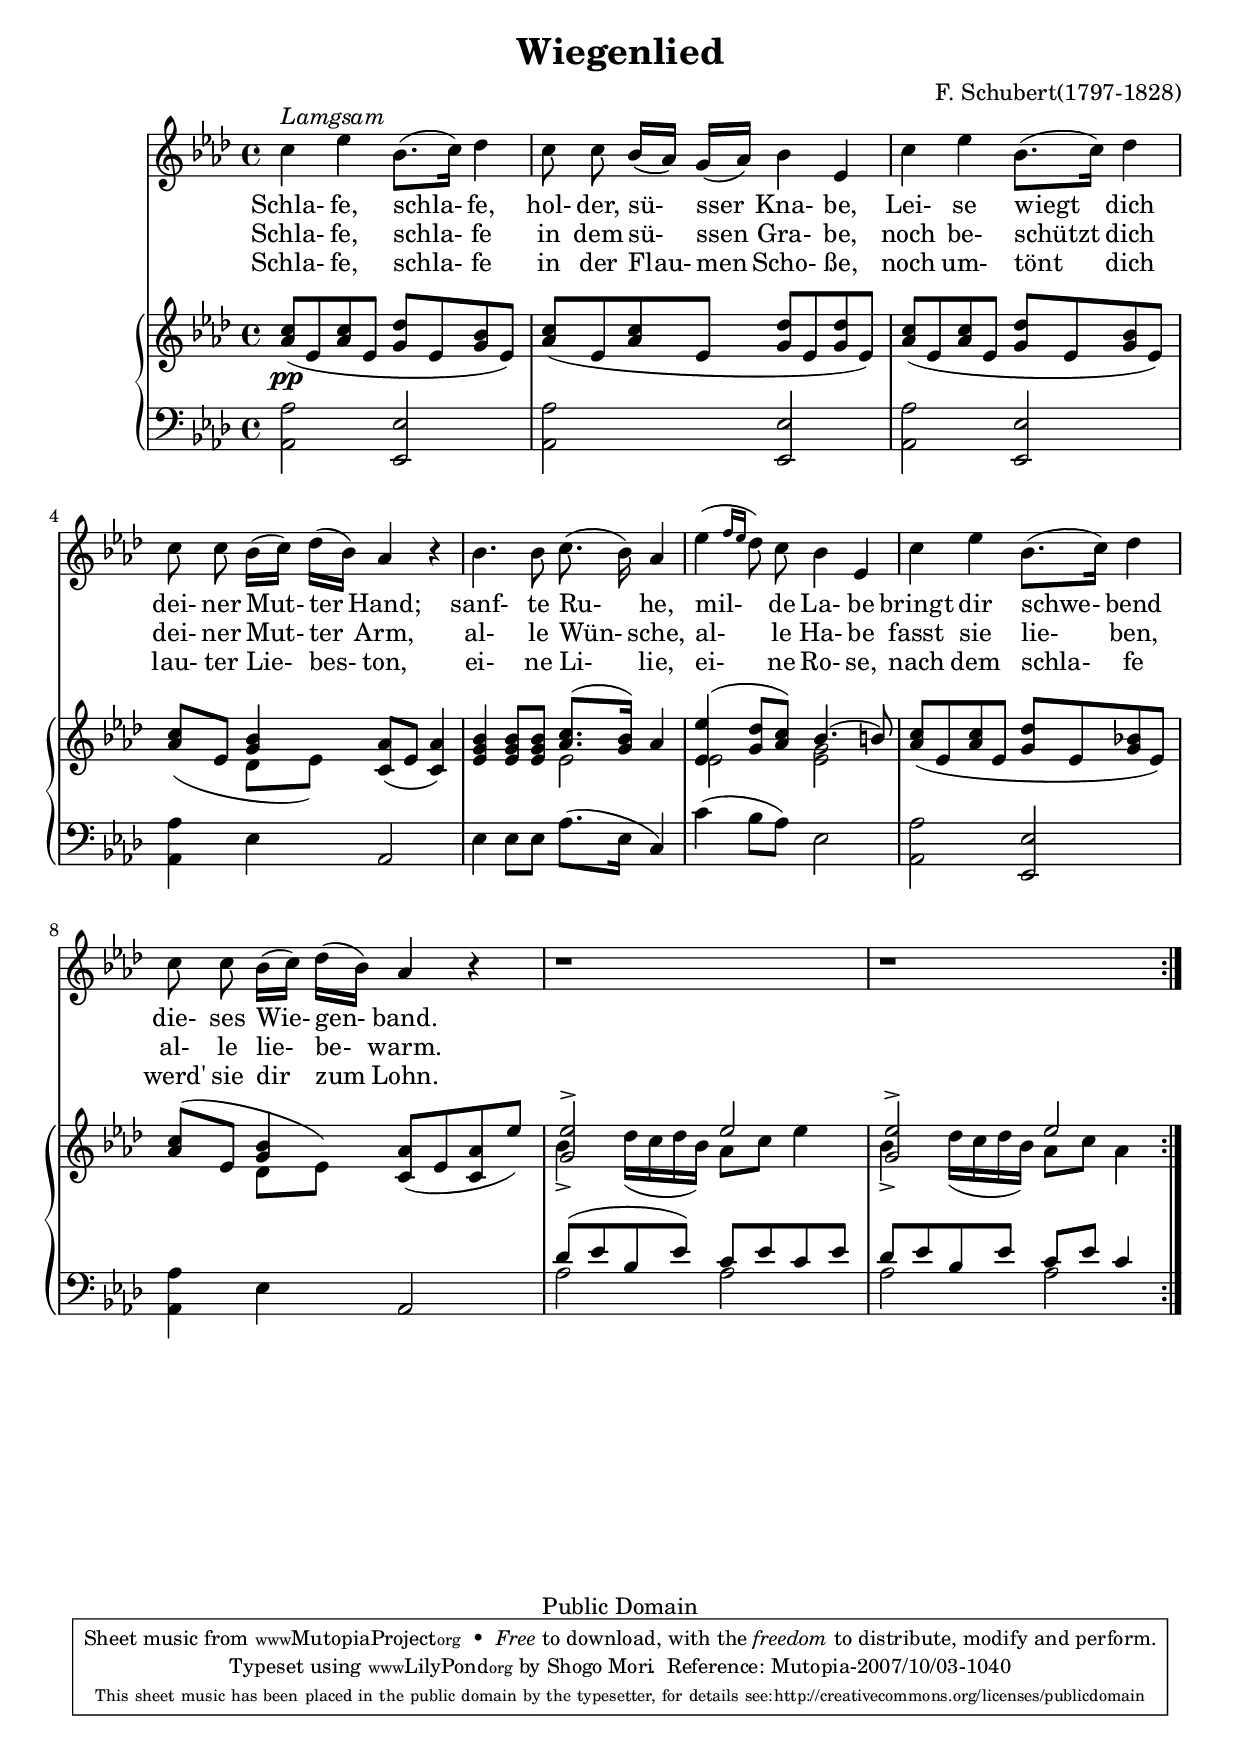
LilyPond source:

\header { 
title = "Wiegenlied"  composer = "F. Schubert(1797-1828)" tagline = ""
% MUTOPIA
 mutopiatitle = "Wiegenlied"
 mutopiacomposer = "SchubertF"
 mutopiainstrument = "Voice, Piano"
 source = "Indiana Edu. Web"
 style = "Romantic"
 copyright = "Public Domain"
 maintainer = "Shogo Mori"
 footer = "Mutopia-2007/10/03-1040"
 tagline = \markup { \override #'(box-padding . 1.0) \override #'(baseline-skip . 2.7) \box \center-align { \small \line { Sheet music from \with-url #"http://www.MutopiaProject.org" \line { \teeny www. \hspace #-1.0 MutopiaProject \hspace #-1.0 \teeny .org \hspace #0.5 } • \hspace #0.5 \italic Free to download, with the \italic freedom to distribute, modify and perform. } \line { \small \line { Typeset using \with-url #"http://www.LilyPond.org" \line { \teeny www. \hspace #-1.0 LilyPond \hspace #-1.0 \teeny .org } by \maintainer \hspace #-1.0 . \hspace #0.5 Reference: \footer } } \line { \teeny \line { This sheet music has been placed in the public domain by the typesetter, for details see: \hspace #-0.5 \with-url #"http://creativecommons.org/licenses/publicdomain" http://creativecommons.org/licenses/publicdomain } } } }
}

\version "2.10.0"
#(set-global-staff-size 20)

textOne = \lyricmode {
  Schla- fe, schla- fe, hol- der, sü- sser Kna- be,
  Lei- se wiegt dich dei- ner Mut- ter Hand;
  sanf- te Ru- he, mil- de La- be
  bringt dir schwe- bend die- ses Wie- gen- band.
}
textTwo = \lyricmode {
  Schla- fe, schla- fe in dem sü- ssen Gra- be,
  noch be- schützt dich dei- ner Mut- ter Arm,
  al- le Wün- sche, al- le Ha- be
  fasst sie lie- ben, al- le lie- be- warm.
}
textThree = \lyricmode {
  Schla- fe, schla- fe in der Flau- men Scho- ße,
  noch um- tönt dich lau- ter Lie- bes- ton,
  ei- ne Li- lie, ei- ne Ro- se,
  nach dem schla- fe werd' sie dir zum Lohn.
}

melody = \relative c'' {
  \clef treble
  \key as \major
  \time 4/4
  c4^\markup { \italic "Lamgsam" } es4  bes8. [ (  c16)] des4
   c8   c8   bes16 [ (  as)]  g16 [ (  as)] bes4 es,4
    c'4 es4  bes8. [ (  c16)] des4
      c8   c8   bes16 [ (  c)]  des16 [ (  bes)] as4 r4
%
  bes4. bes8 c8.(  bes16) as4
   es'4( \grace {
   \override Stem   #'stroke-style = #"grace"
   f16 [ es]
   \revert Stem #'stroke-style }
    des8)   c8  bes4 es,4
     c'4 es4  bes8. [ (  c16)] des4
      c8   c8   bes16 [ (  c)]  des16 [ (  bes)] as4 r4
%
  r1
   r1
}

upper = \relative c'' {
  \clef treble
  \key as \major
  \time 4/4
  <as c>8[(_\pp  es  <as c>8  es]  <g des'>8[  es  <g bes>8  es])
   <as c>8[(  es  <as c>8  es]  <g des'>8[  es  <g des'>8  es])
    <as c>8[(  es  <as c>8  es]  <g des'>8[  es  <g bes>8  es])
     << {<as c>8[_(  es] \stemDown des8[ es]) } \\ { s4 \stemUp<g bes>4 } >>
     <as c,>8[(  es]   <as c,>4) 
%
  <bes g es>4   <bes g es>8[   <bes g es>8 ]
   << { <c as>8.[(  <bes g>16] )as4} \\ {es2} >>
    << {<es' es,>4(   <des g,>8[ <c as>) ] bes4.( b8)} \\ {es,2  <es g>2 }>>
     <as c>8[(  es  <as c>8  es]  <g des'>8[  es  <g bes!>8  es])%07
      << {<as c>8[(  es] \stemDown des8[ es])  } \\ {s4 \stemUp <g bes>4}>>
      <as c,>8[(  es   <as c,>8  es') ]
%
  << {<es g, >2-> es2} \\ {bes4->  des16[( c des bes])  as8[ c] es4} >>
   << {<es g,>2-> es2} \\ {bes4->  des16[( c des bes])  as8[ c] as4} >>
\bar ":|"
}

lower = \relative c' {
  \clef bass
  \key as \major
  \time 4/4
  <as as,>2 <es es,>2
   <as as,>2 <es es,>2
    <as as,>2 <es es,>2
     <as as,>4  es4 as,2
%
  es'4  es8[ es8]  as8.[( es16] c4)
   c'4(  bes8[ as8]) es2
    <as as,>2 <es es,>2
     <as as,>4  es4 as,2
%
  << { des'8[( es bes es])  c8[ es c es]  des8[ es bes es]  c8[ es] c4} \\ {as2 as2 as2 as2 }>>
}

\score {
  <<
    \new Voice = "mel" {
      \autoBeamOff
      \melody
    }
    \new Lyrics \lyricsto mel \textOne
    \new Lyrics \lyricsto mel \textTwo
    \new Lyrics \lyricsto mel \textThree

    \new PianoStaff <<
      \new Staff = "upper" \upper
      \new Staff = "lower" \lower
    >>
  >>
  \layout {
    \context { \RemoveEmptyStaffContext }
  }
  \midi { }
}
